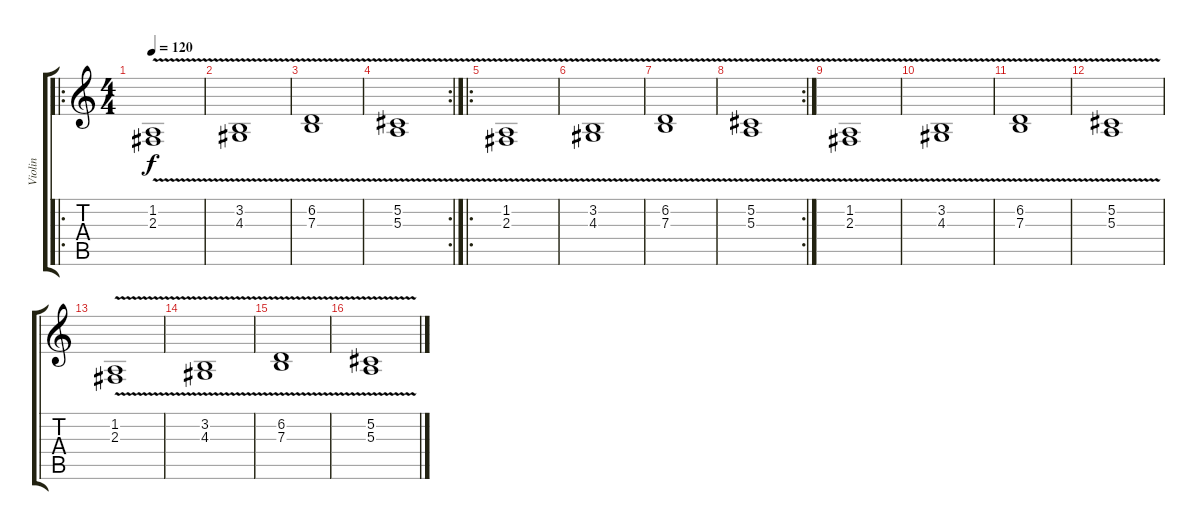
\track ("Violin" "Violin") {instrument violin}
\staff {score tabs}
\tuning (Db4 Ab3 E3 B2 Gb2 Db2) {hide}
\ro
\ts (4 4)
\tempo 120
\clef g2
\ks c
(1.2 2.3{v}).1{dy f} |
(3.2 4.3{v}).1 |
(6.2 7.3{v}).1 |
\rc 2
(5.2 5.3{v}).1 |
\ro
(1.2 2.3{v}).1 |
(3.2 4.3{v}).1 |
(6.2 7.3{v}).1 |
\rc 2
(5.2 5.3{v}).1 |
(1.2 2.3{v}).1 |
(3.2 4.3{v}).1 |
(6.2 7.3{v}).1 |
(5.2 5.3{v}).1 |
(1.2 2.3{v}).1 |
(3.2 4.3{v}).1 |
(6.2 7.3{v}).1 |
(5.2 5.3{v}).1
